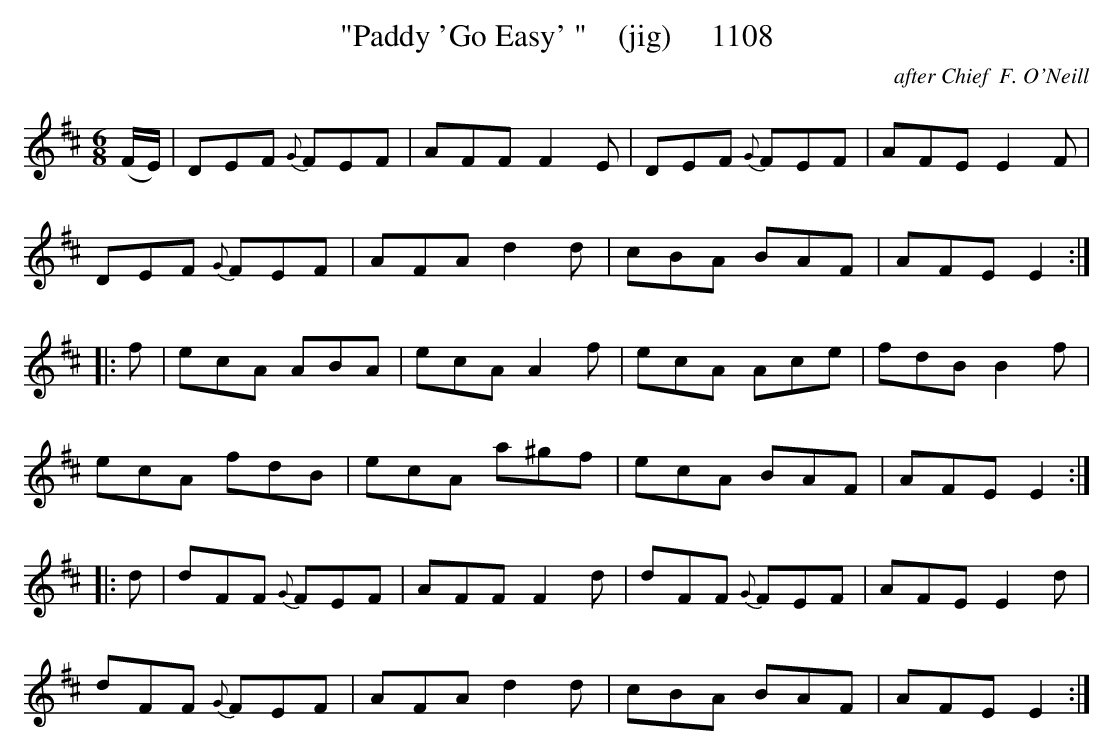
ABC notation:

X:1
T:"Paddy 'Go Easy' "    (jig)     1108
C:after Chief  F. O'Neill
BRENNAN July 2003 (HTTP://WWW.SOSYOURMOM.COM)
M:6/8
L:1/8
K:D
(F/2E/2)|DEF {G}FEF|AFF F2E|DEF {G}FEF|AFE E2F|
DEF {G}FEF|AFA d2d|cBA BAF|AFE E2:|
|:f|ecA ABA|ecA A2f|ecA Ace|fdB B2f|
ecA fdB|ecA a^gf|ecA BAF|AFE E2:|
|:d|dFF {G}FEF|AFF F2d|dFF {G}FEF|AFE E2d|
dFF {G}FEF|AFA d2d|cBA BAF|AFE E2:|
